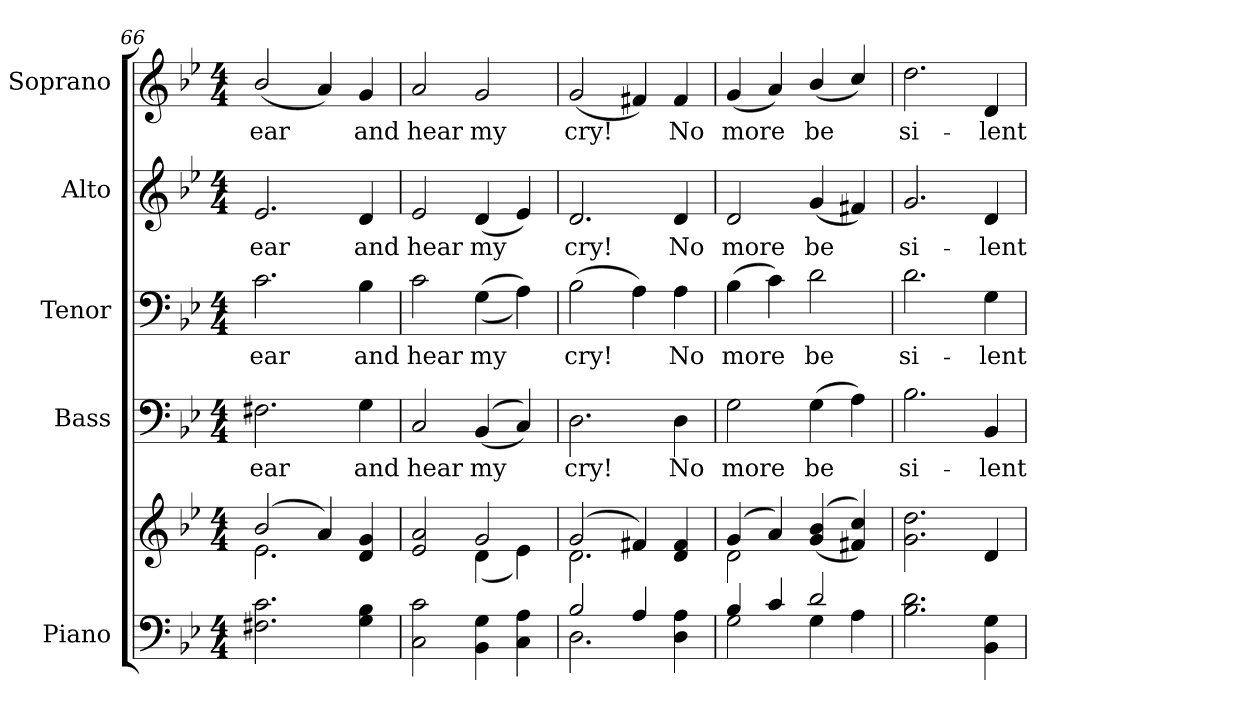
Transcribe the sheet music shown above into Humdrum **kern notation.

**kern	**kern	**kern	**text	**kern	**text	**kern	**text	**kern	**text
*part5	*part5	*part4	*part4	*part3	*part3	*part2	*part2	*part1	*part1
*staff6	*staff5	*staff4	*staff4	*staff3	*staff3	*staff2	*staff2	*staff1	*staff1
*I"Piano	*	*I"Bass	*	*I"Tenor	*	*I"Alto	*	*I"Soprano	*
*I'Pno.	*	*I'B.	*	*I'T.	*	*I'A.	*	*I'S.	*
!!LO:PB:g=z
*clefF4	*clefG2	*clefF4	*	*clefF4	*	*clefG2	*	*clefG2	*
*k[b-e-]	*k[b-e-]	*k[b-e-]	*	*k[b-e-]	*	*k[b-e-]	*	*k[b-e-]	*
*B-:	*B-:	*B-:	*	*B-:	*	*B-:	*	*B-:	*
*M4/4	*M4/4	*M4/4	*	*M4/4	*	*M4/4	*	*M4/4	*
=66	=66	=66	=66	=66	=66	=66	=66	=66	=66
*	*^	*	*	*	*	*	*	*	*
!	!	!	!	!LO:LY:b:color=#000000	!	!	!	!	!	!
!	!	!	!	!	!	!LO:LY:b:color=#000000	!	!	!	!
!	!	!	!	!	!	!	!	!LO:LY:b:color=#000000	!	!
!	!	!	!	!	!	!	!	!	!	!LO:LY:b:color=#000000
2.F#Xi\ 2.ci	(2b-i/	2.e-i\	2.F#Xi\	ear	2.ci\	ear	2.e-i/	ear	(2b-i/	ear
.	4ai/)	.	.	.	.	.	.	.	4ai/)	.
!	!	!	!	!LO:LY:b:color=#000000	!	!	!	!	!	!
!	!	!	!	!	!	!LO:LY:b:color=#000000	!	!	!	!
!	!	!	!	!	!	!	!	!LO:LY:b:color=#000000	!	!
!	!	!	!	!	!	!	!	!	!	!LO:LY:b:color=#000000
4Gi\ 4B-i	4di/ 4gi	4ryy	4Gi\	and	4B-i\	and	4di/	and	4gi/	and
=67	=67	=67	=67	=67	=67	=67	=67	=67	=67	=67
!	!	!	!	!LO:LY:b:color=#000000	!	!	!	!	!	!
!	!	!	!	!	!	!LO:LY:b:color=#000000	!	!	!	!
!	!	!	!	!	!	!	!	!LO:LY:b:color=#000000	!	!
!	!	!	!	!	!	!	!	!	!	!LO:LY:b:color=#000000
2Ci\ 2ci	2e-i/ 2ai	2ryy	2Ci/	hear	2ci\	hear	2e-i/	hear	2ai/	hear
!	!	!	!	!LO:LY:b:color=#000000	!	!	!	!	!	!
!	!	!	!	!	!	!LO:LY:b:color=#000000	!	!	!	!
!	!	!	!	!	!	!	!	!LO:LY:b:color=#000000	!	!
!	!	!	!	!	!	!	!	!	!	!LO:LY:b:color=#000000
4BB-i\ 4Gi	2gi/	(4di\	((4BB-i/	my	((4Gi\	my	(4di/	my	2gi/	my
4Ci\ 4Ai	.	4e-i\)	4Ci/))	.	4Ai\))	.	4e-i/)	.	.	.
=68	=68	=68	=68	=68	=68	=68	=68	=68	=68	=68
*^	*	*	*	*	*	*	*	*	*	*
!	!	!	!	!	!LO:LY:b:color=#000000	!	!	!	!	!	!
!	!	!	!	!	!	!	!LO:LY:b:color=#000000	!	!	!	!
!	!	!	!	!	!	!	!	!	!LO:LY:b:color=#000000	!	!
!	!	!	!	!	!	!	!	!	!	!	!LO:LY:b:color=#000000
2B-i/	2.Di\	(2gi/	2.di\	2.Di\	cry!	(2B-i\	cry!	2.di/	cry!	(2gi/	cry!
4Ai/	.	4f#Xi/)	.	.	.	4Ai\)	.	.	.	4f#Xi/)	.
!	!	!	!	!	!LO:LY:b:color=#000000	!	!	!	!	!	!
!	!	!	!	!	!	!	!LO:LY:b:color=#000000	!	!	!	!
!	!	!	!	!	!	!	!	!	!LO:LY:b:color=#000000	!	!
!	!	!	!	!	!	!	!	!	!	!	!LO:LY:b:color=#000000
4Di\ 4Ai	4ryy	4di/ 4f#i	4ryy	4Di\	No	4Ai\	No	4di/	No	4f#i/	No
=69	=69	=69	=69	=69	=69	=69	=69	=69	=69	=69	=69
!	!	!	!	!	!LO:LY:b:color=#000000	!	!	!	!	!	!
!	!	!	!	!	!	!	!LO:LY:b:color=#000000	!	!	!	!
!	!	!	!	!	!	!	!	!	!LO:LY:b:color=#000000	!	!
!	!	!	!	!	!	!	!	!	!	!	!LO:LY:b:color=#000000
4B-i/	2Gi\	(4gi/	2di\	2Gi\	more	(4B-i\	more	2di/	more	(4gi/	more
4ci/	.	4ai/)	.	.	.	4ci\)	.	.	.	4ai/)	.
!	!	!	!	!	!LO:LY:b:color=#000000	!	!	!	!	!	!
!	!	!	!	!	!	!	!LO:LY:b:color=#000000	!	!	!	!
!	!	!	!	!	!	!	!	!	!LO:LY:b:color=#000000	!	!
!	!	!	!	!	!	!	!	!	!	!	!LO:LY:b:color=#000000
2di/	4Gi\	((4gi/ 4b-i	2ryy	(4Gi\	be	2di\	be	(4gi/	be	(4b-i/	be
.	4Ai\	4f#Xi/ 4cci))	.	4Ai\)	.	.	.	4f#Xi/)	.	4cci/)	.
*v	*v	*	*	*	*	*	*	*	*	*	*
*	*v	*v	*	*	*	*	*	*	*	*
=70	=70	=70	=70	=70	=70	=70	=70	=70	=70
*^	*	*	*	*	*	*	*	*	*
!	!	!	!	!LO:LY:b:color=#000000	!	!	!	!	!	!
*v	*v	*	*	*	*	*	*	*	*	*
*^	*	*	*	*	*	*	*	*	*
!	!	!	!	!	!	!LO:LY:b:color=#000000	!	!	!	!
*v	*v	*	*	*	*	*	*	*	*	*
*^	*	*	*	*	*	*	*	*	*
!	!	!	!	!	!	!	!	!LO:LY:b:color=#000000	!	!
*v	*v	*	*	*	*	*	*	*	*	*
*^	*	*	*	*	*	*	*	*	*
!	!	!	!	!	!	!	!	!	!	!LO:LY:b:color=#000000
*v	*v	*	*	*	*	*	*	*	*	*
2.B-i\ 2.di	2.gi\ 2.ddi	2.B-i\	si-	2.di\	si-	2.gi/	si-	2.ddi\	si-
!	!	!	!LO:LY:b:color=#000000	!	!	!	!	!	!
!	!	!	!	!	!LO:LY:b:color=#000000	!	!	!	!
!	!	!	!	!	!	!	!LO:LY:b:color=#000000	!	!
!	!	!	!	!	!	!	!	!	!LO:LY:b:color=#000000
4BB-i\ 4Gi	4di/	4BB-i/	-lent	4Gi\	-lent	4di/	-lent	4di/	-lent
=	=	=	=	=	=	=	=	=	=
*-	*-	*-	*-	*-	*-	*-	*-	*-	*-
